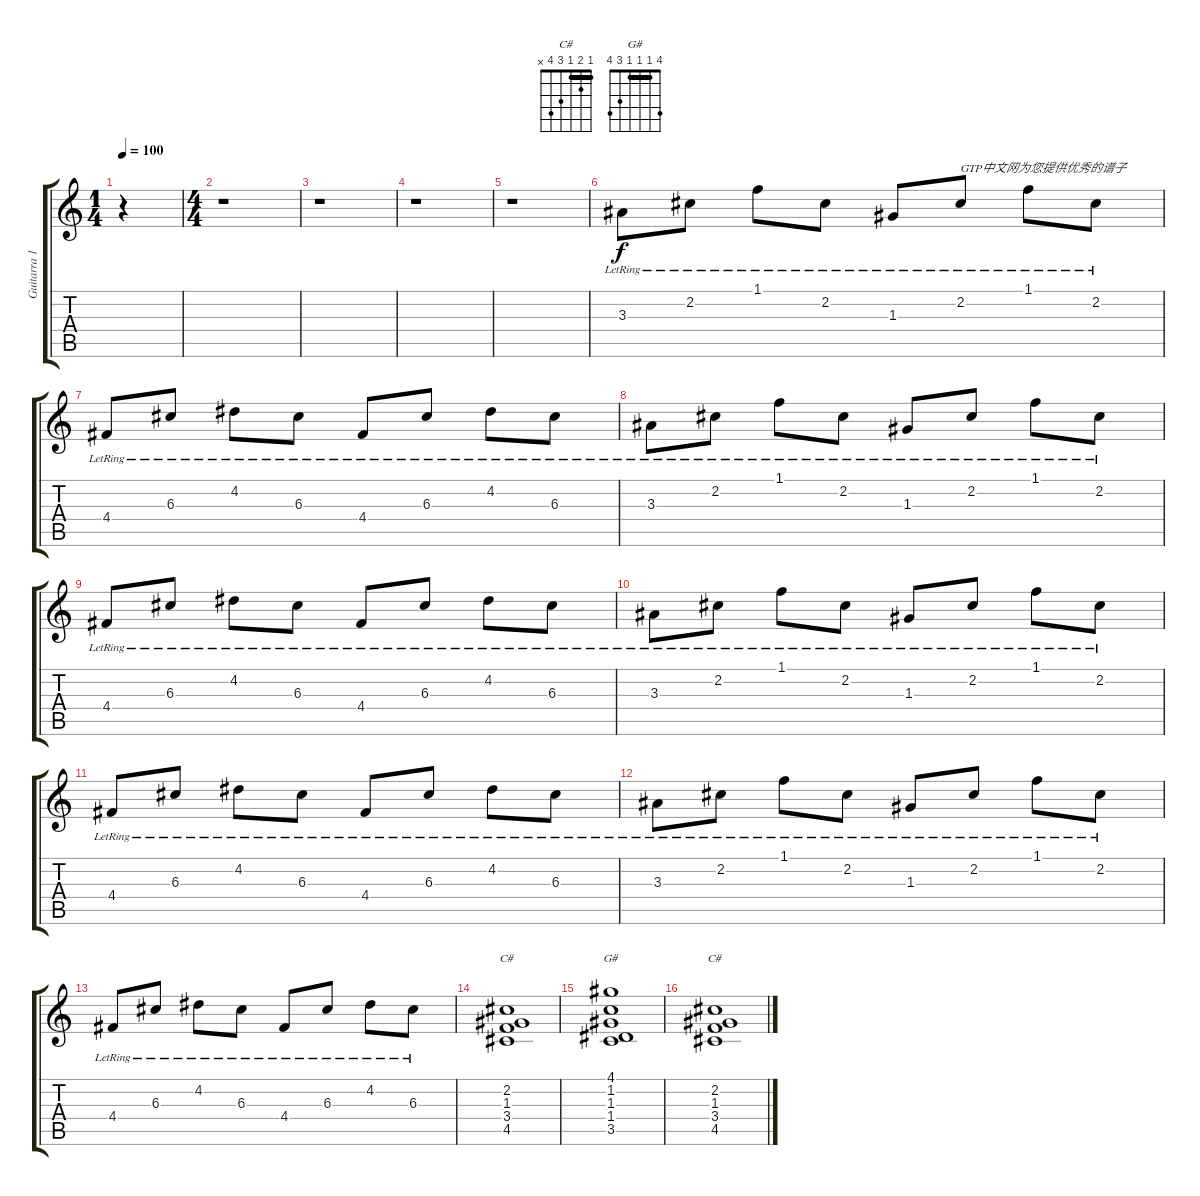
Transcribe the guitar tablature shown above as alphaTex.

\track ("Guitarra 1" "Guitarra 1") {instrument electricguitarclean}
\staff {score tabs}
\tuning (E4 B3 G3 D3 A2 E2) {hide}
\chord ("C#" 1 2 1 3 4 1) {barre 1}
\chord ("G#" 4 1 1 1 3 4) {barre 1}
\chord ("C#" 1 2 1 3 4 x) {barre 1}
\ts (1 4)
\tempo 100
\clef g2
\ks c
r.4{dy f instrument electricguitarclean} |
\ts (4 4)
r.1 |
r.1 |
r.1 |
r.1 |
3.3{lr}.8 2.2{lr}.8 1.1{lr}.8 2.2{lr}.8 1.3{lr}.8 2.2{lr}.8{txt "GTP中文网为您提供优秀的谱子"} 1.1{lr}.8 2.2{lr}.8 |
4.4{lr}.8 6.3{lr}.8 4.2{lr}.8 6.3{lr}.8 4.4{lr}.8 6.3{lr}.8 4.2{lr}.8 6.3{lr}.8 |
3.3{lr}.8 2.2{lr}.8 1.1{lr}.8 2.2{lr}.8 1.3{lr}.8 2.2{lr}.8 1.1{lr}.8 2.2{lr}.8 |
4.4{lr}.8 6.3{lr}.8 4.2{lr}.8 6.3{lr}.8 4.4{lr}.8 6.3{lr}.8 4.2{lr}.8 6.3{lr}.8 |
3.3{lr}.8 2.2{lr}.8 1.1{lr}.8 2.2{lr}.8 1.3{lr}.8 2.2{lr}.8 1.1{lr}.8 2.2{lr}.8 |
4.4{lr}.8 6.3{lr}.8 4.2{lr}.8 6.3{lr}.8 4.4{lr}.8 6.3{lr}.8 4.2{lr}.8 6.3{lr}.8 |
3.3{lr}.8 2.2{lr}.8 1.1{lr}.8 2.2{lr}.8 1.3{lr}.8 2.2{lr}.8 1.1{lr}.8 2.2{lr}.8 |
4.4{lr}.8 6.3{lr}.8 4.2{lr}.8 6.3{lr}.8 4.4{lr}.8 6.3{lr}.8 4.2{lr}.8 6.3{lr}.8 |
(2.2 1.3 3.4 4.5).1{ch "C#"} |
(4.1 1.2 1.3 1.4 3.5).1{ch "G#"} |
(2.2 1.3 3.4 4.5).1{ch "C#"}
